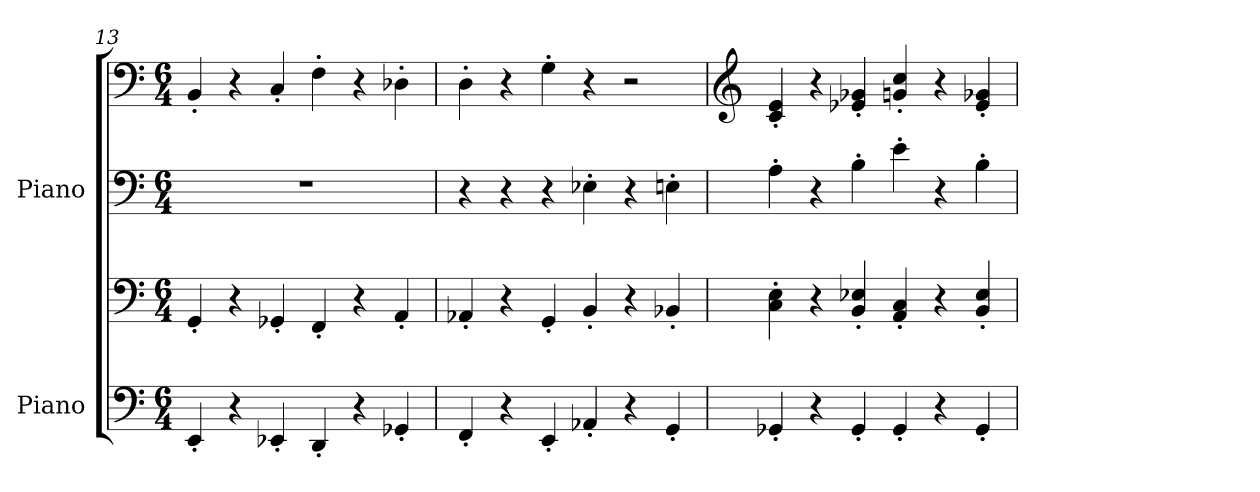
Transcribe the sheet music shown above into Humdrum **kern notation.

**kern	**kern	**kern	**kern
*part2	*part2	*part1	*part1
*staff4	*staff3	*staff2	*staff1
*I"Piano	*	*I"Piano	*
*I'Pno.	*	*I'Pno.	*
*clefF4	*clefF4	*clefF4	*clefF4
*k[]	*k[]	*k[]	*k[]
*M6/4	*M6/4	*M6/4	*M6/4
=13	=13	=13	=13
4EE'/	4GG'/	1.r	4BB'/
4r	4r	.	4r
4EE-X'/	4GG-X'/	.	4C'/
4DD'/	4FF'/	.	4F'\
4r	4r	.	4r
4GG-X'/	4AA'/	.	4D-X'\
=14	=14	=14	=14
4FF'/	4AA-X'/	4r	4D'\
4r	4r	4r	4r
4EE'/	4GG'/	4r	4G'\
4AA-X'/	4BB'/	4E-X'\	4r
4r	4r	4r	2r
4GG'/	4BB-X'/	4En'\	.
!!LO:LB:g=z
=15	=15	=15	=15
*	*	*	*clefG2
4GG-X'/	4C\' 4E\'	4A'\	4c/' 4e/'
4r	4r	4r	4r
4GG-'/	4BB/' 4E-X/'	4B'\	4e-X/' 4g-X/'
4GG-'/	4AA/' 4C/'	4e'\	4gn/' 4cc/'
4r	4r	4r	4r
4GG-'/	4BB/' 4E-/'	4B'\	4e-/' 4g-X/'
=	=	=	=
*-	*-	*-	*-
